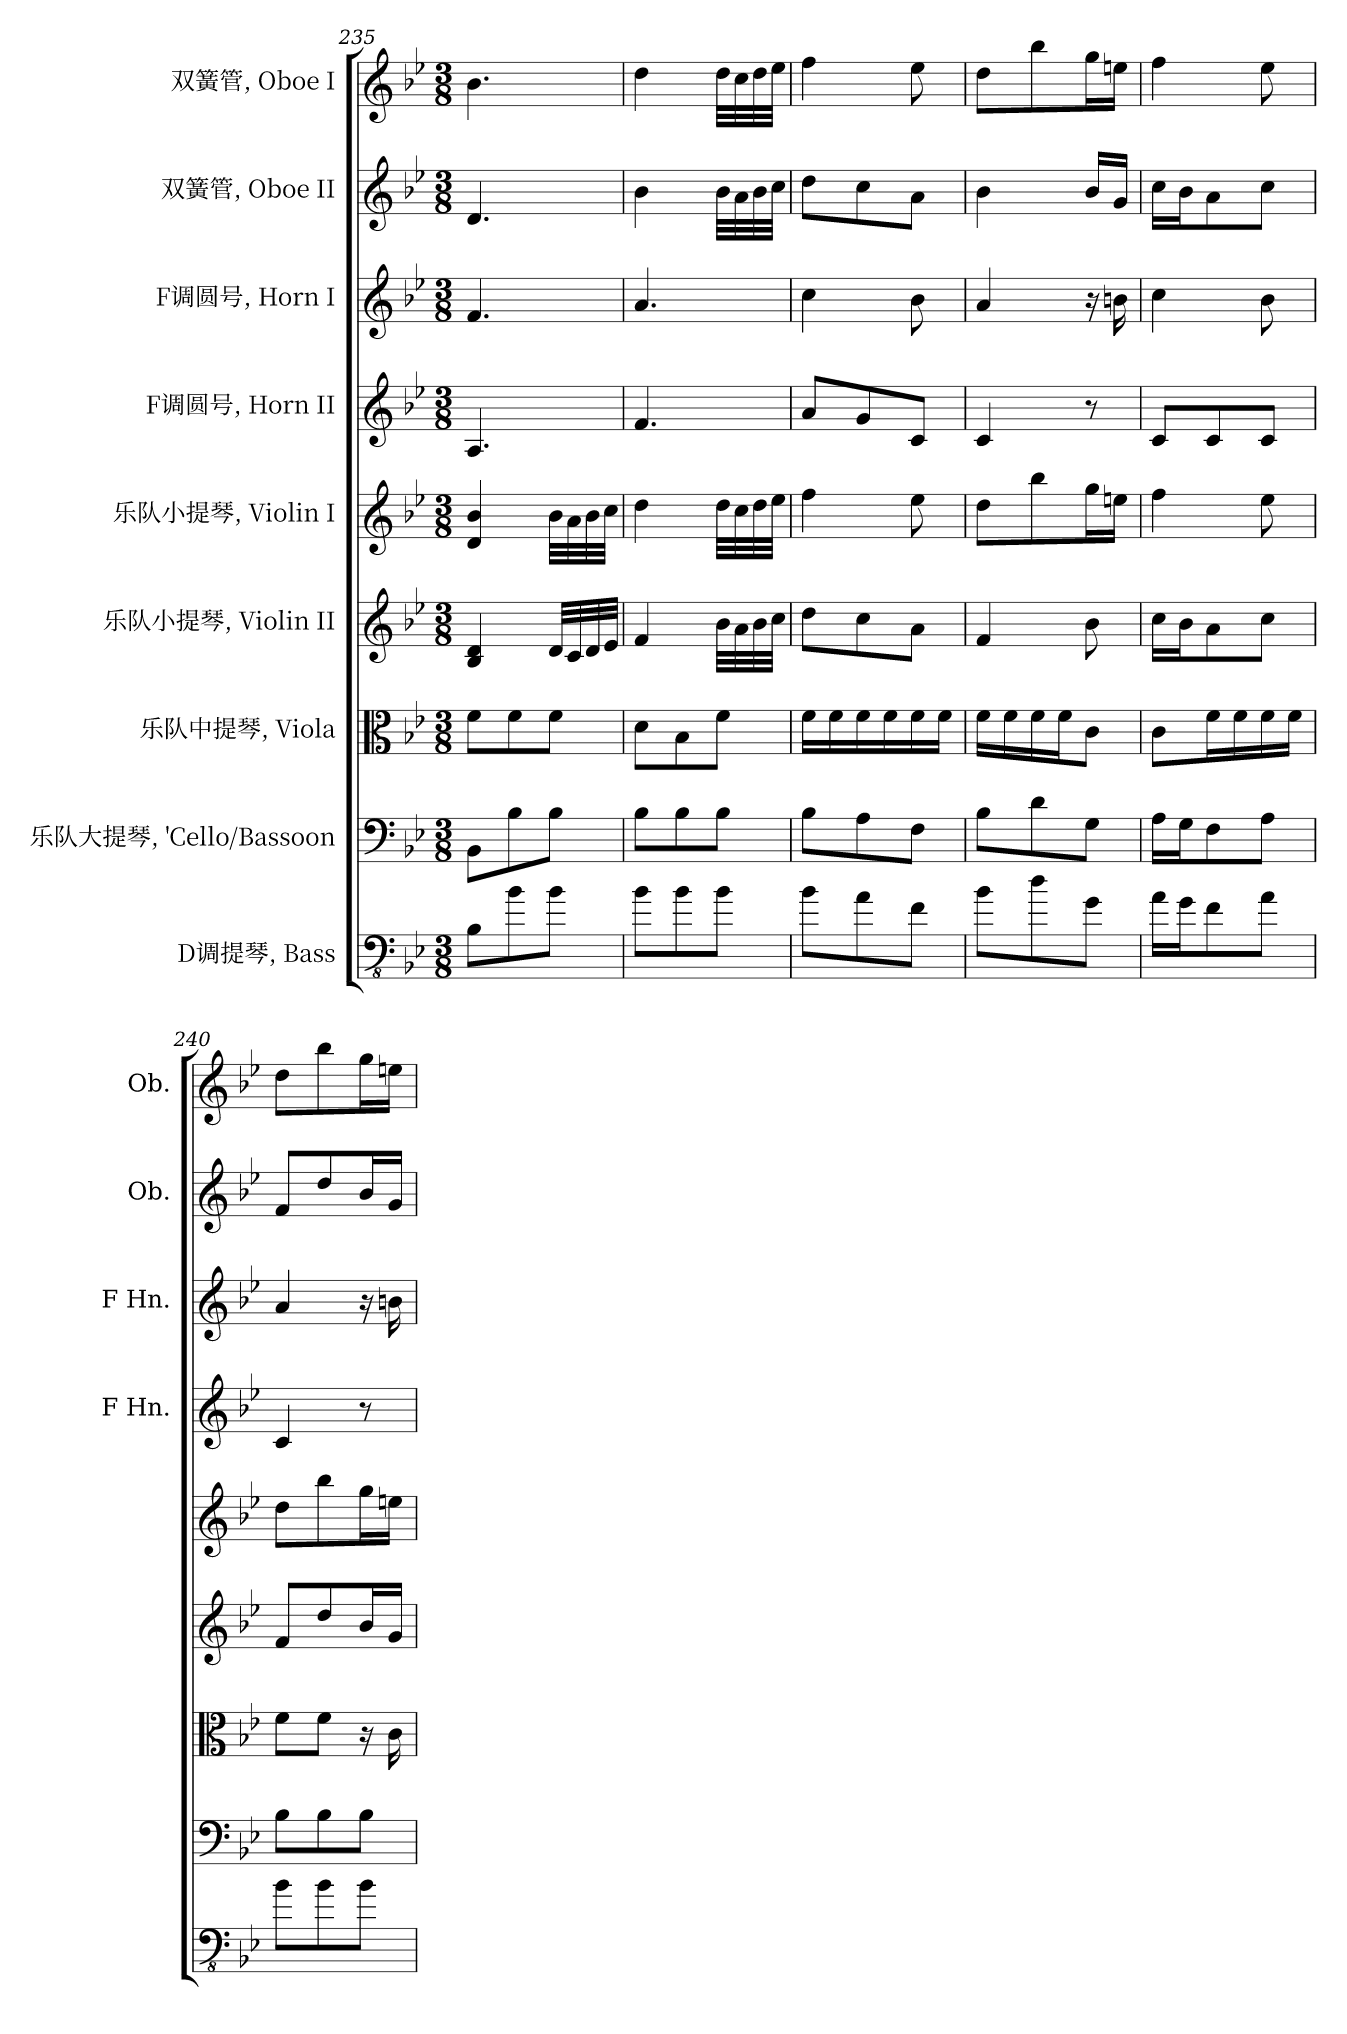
**kern	**kern	**kern	**kern	**kern	**kern	**kern	**kern	**kern
*part9	*part8	*part7	*part6	*part5	*part4	*part3	*part2	*part1
*staff9	*staff8	*staff7	*staff6	*staff5	*staff4	*staff3	*staff2	*staff1
*I"D调提琴, Bass	*I"乐队大提琴, 'Cello/Bassoon	*I"乐队中提琴, Viola	*I"乐队小提琴, Violin II	*I"乐队小提琴, Violin I	*I"F调圆号, Horn II	*I"F调圆号, Horn I	*I"双簧管, Oboe II	*I"双簧管, Oboe I
*	*	*	*	*	*I'F Hn.	*I'F Hn.	*I'Ob.	*I'Ob.
!!LO:PB:g=z
*clefFv4	*clefF4	*clefC3	*clefG2	*clefG2	*clefG2	*clefG2	*clefG2	*clefG2
*ITrd7c12	*	*	*	*	*ITrd4c7	*ITrd4c7	*	*
*k[b-e-]	*k[b-e-]	*k[b-e-]	*k[b-e-]	*k[b-e-]	*k[b-e-a-]	*k[b-e-a-]	*k[b-e-]	*k[b-e-]
*M3/8	*M3/8	*M3/8	*M3/8	*M3/8	*M3/8	*M3/8	*M3/8	*M3/8
=235	=235	=235	=235	=235	=235	=235	=235	=235
8BBB-\L	8BB-\L	8f\L	4B-/ 4d/	4d/ 4b-/	4.D/	4.B-/	4.d/	4.b-\
8BB-\	8B-\	8f\	.	.	.	.	.	.
8BB-\J	8B-\J	8f\J	32d/LLL	32b-\LLL	.	.	.	.
.	.	.	32c/	32a\	.	.	.	.
.	.	.	32d/	32b-\	.	.	.	.
.	.	.	32e-/JJJ	32cc\JJJ	.	.	.	.
=236	=236	=236	=236	=236	=236	=236	=236	=236
8BB-\L	8B-\L	8d\L	4f/	4dd\	4.B-/	4.d/	4b-\	4dd\
8BB-\	8B-\	8B-\	.	.	.	.	.	.
8BB-\J	8B-\J	8f\J	32b-\LLL	32dd\LLL	.	.	32b-\LLL	32dd\LLL
.	.	.	32a\	32cc\	.	.	32a\	32cc\
.	.	.	32b-\	32dd\	.	.	32b-\	32dd\
.	.	.	32cc\JJJ	32ee-\JJJ	.	.	32cc\JJJ	32ee-\JJJ
=237	=237	=237	=237	=237	=237	=237	=237	=237
8BB-\L	8B-\L	16f\LL	8dd\L	4ff\	8d/L	4f\	8dd\L	4ff\
.	.	16f\	.	.	.	.	.	.
8AA\	8A\	16f\	8cc\	.	8c/	.	8cc\	.
.	.	16f\	.	.	.	.	.	.
8FF\J	8F\J	16f\	8a\J	8ee-\	8F/J	8e-\	8a\J	8ee-\
.	.	16f\JJ	.	.	.	.	.	.
=238	=238	=238	=238	=238	=238	=238	=238	=238
8BB-\L	8B-\L	16f\LL	4f/	8dd\L	4F/	4d/	4b-\	8dd\L
.	.	16f\	.	.	.	.	.	.
8D\	8d\	16f\	.	8bb-\	.	.	.	8bb-\
.	.	16f\J	.	.	.	.	.	.
8GG\J	8G\J	8c\J	8b-\	16gg\L	8r	16r	16b-/LL	16gg\L
.	.	.	.	16een\JJ	.	16en\	16g/JJ	16een\JJ
=239	=239	=239	=239	=239	=239	=239	=239	=239
16AA\LL	16A\LL	8c\L	16cc\LL	4ff\	8F/L	4f\	16cc\LL	4ff\
16GG\J	16G\J	.	16b-\J	.	.	.	16b-\J	.
8FF\	8F\	16f\L	8a\	.	8F/	.	8a\	.
.	.	16f\	.	.	.	.	.	.
8AA\J	8A\J	16f\	8cc\J	8ee-\	8F/J	8e-\	8cc\J	8ee-\
.	.	16f\JJ	.	.	.	.	.	.
=240	=240	=240	=240	=240	=240	=240	=240	=240
8BB-\L	8B-\L	8f\L	8f/L	8dd\L	4F/	4d/	8f/L	8dd\L
8BB-\	8B-\	8f\J	8dd/	8bb-\	.	.	8dd/	8bb-\
8BB-\J	8B-\J	16r	16b-/L	16gg\L	8r	16r	16b-/L	16gg\L
.	.	16c\	16g/JJ	16een\JJ	.	16en\	16g/JJ	16een\JJ
=	=	=	=	=	=	=	=	=
*-	*-	*-	*-	*-	*-	*-	*-	*-
